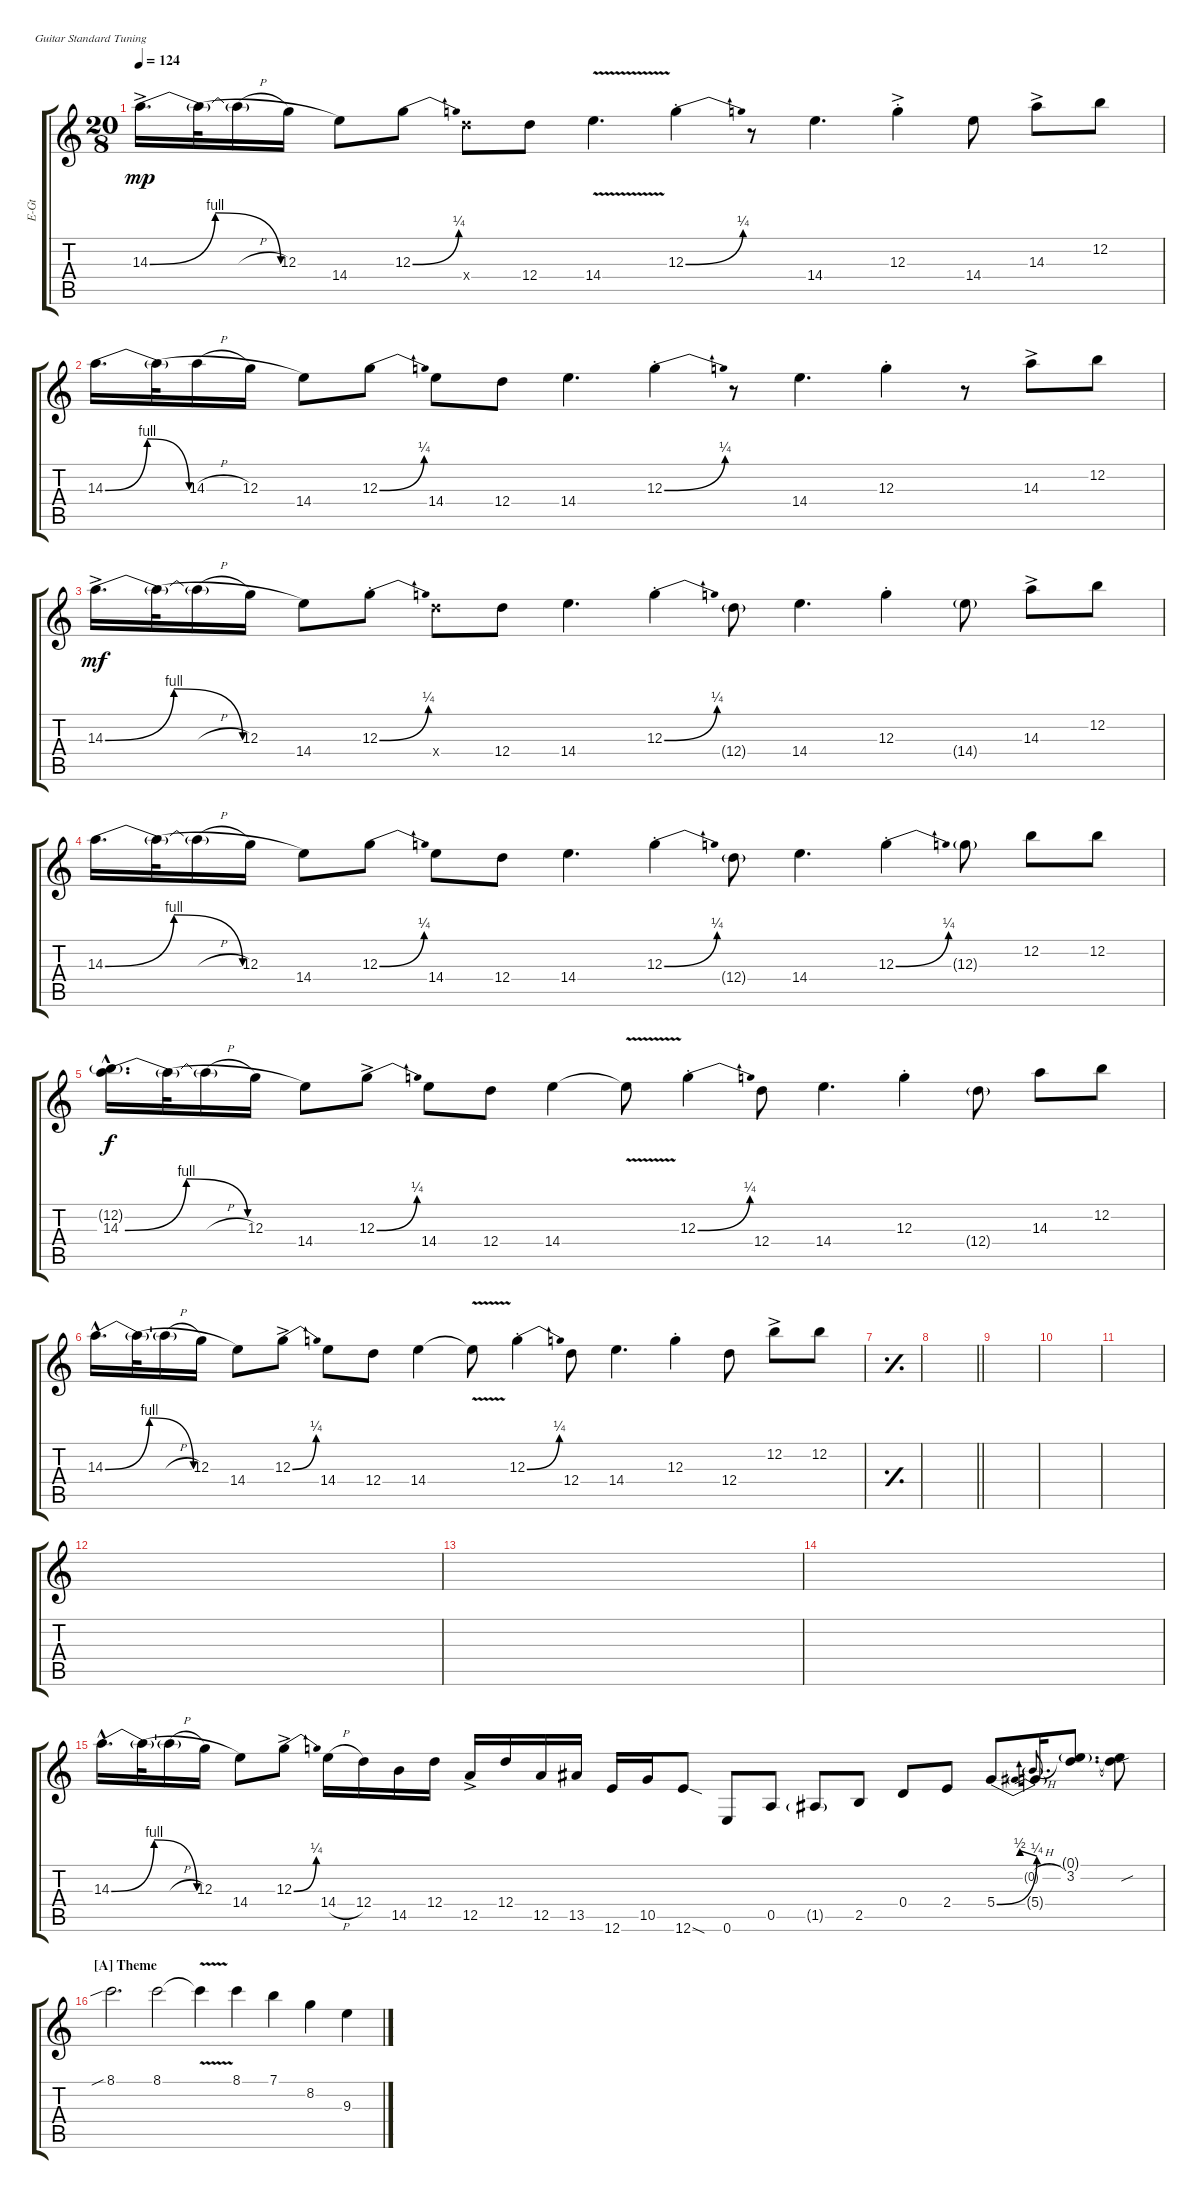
\bracketExtendMode groupsimilarinstruments
\otherSystemsTrackNameOrientation horizontal
\track ("Lead Guitar " "E-Gt") {instrument electricguitarclean}
\staff {score tabs}
\tuning (E4 B3 G3 D3 A2 E2)
\ts (20 8)
\tempo 124
\clef g2
\ks c
14.3{be (bendrelease 0 0 32.4 4 36.6 4 58.199999999999996 0) ac}.16{d dy mp beam Down} 14.3{t}.32{legatoorigin beam Down} 14.3{h t}.16{legatoorigin beam Down} 12.3.16{legatoorigin beam Down} 14.4.8{beam Down} 12.3{be (bend 0 0 10.799999999999999 1)}.8{beam Down} 12.4{x}.8{beam Down} 12.4.8{beam Down} 14.4{v}.4{d beam Down} 12.3{be (bend 0 0 9.6 1) st}.4{beam Down} r.8{beam Down} 14.4.4{d beam Down} 12.3{ac st}.4{beam Down} 14.4.8{beam Down} 14.3{ac}.8{beam Down} 12.2.8{beam Down} |
14.3{be (bendrelease 0 0 32.4 4 36.6 4 58.199999999999996 0)}.16{d beam Down} 14.3{t}.32{legatoorigin beam Down} 14.3{h}.16{legatoorigin beam Down} 12.3.16{legatoorigin beam Down} 14.4.8{beam Down} 12.3{be (bend 0 0 10.799999999999999 1)}.8{beam Down} 14.4.8{beam Down} 12.4.8{beam Down} 14.4.4{d beam Down} 12.3{be (bend 0 0 9.6 1) st}.4{beam Down} r.8{beam Down} 14.4.4{d beam Down} 12.3{st}.4{beam Down} r.8{beam Down} 14.3{ac}.8{beam Down} 12.2.8{beam Down} |
14.3{be (bendrelease 0 0 32.4 4 36.6 4 58.199999999999996 0) ac}.16{d dy mf beam Down} 14.3{t}.32{legatoorigin beam Down} 14.3{h t}.16{legatoorigin beam Down} 12.3.16{legatoorigin beam Down} 14.4.8{beam Down} 12.3{be (bend 0 0 10.799999999999999 1) st}.8{beam Down} 12.4{x}.8{beam Down} 12.4.8{beam Down} 14.4.4{d beam Down} 12.3{be (bend 0 0 9.6 1) st}.4{beam Down} 12.4{g}.8{beam Down} 14.4.4{d beam Down} 12.3{st}.4{beam Down} 14.4{g}.8{beam Down} 14.3{ac}.8{beam Down} 12.2.8{beam Down} |
14.3{be (bendrelease 0 0 32.4 4 36.6 4 58.199999999999996 0)}.16{d beam Down} 14.3{t}.32{legatoorigin beam Down} 14.3{h t}.16{legatoorigin beam Down} 12.3.16{legatoorigin beam Down} 14.4.8{beam Down} 12.3{be (bend 0 0 10.799999999999999 1)}.8{beam Down} 14.4.8{beam Down} 12.4.8{beam Down} 14.4.4{d beam Down} 12.3{be (bend 0 0 9.6 1) st}.4{beam Down} 12.4{g}.8{beam Down} 14.4.4{d beam Down} 12.3{be (bend 0 0 14.399999999999999 1) st}.4{beam Down} 12.3{g}.8{beam Down} 12.2.8{beam Down} 12.2.8{beam Down} |
(14.3{be (bendrelease 0 0 32.4 4 36.6 4 58.199999999999996 0) hac} 12.2{g}).16{d dy f beam Down} 14.3{t}.32{legatoorigin beam Down} 14.3{h t}.16{legatoorigin beam Down} 12.3.16{legatoorigin beam Down} 14.4.8{beam Down} 12.3{be (bend 0 0 10.799999999999999 1) ac}.8{beam Down} 14.4.8{beam Down} 12.4.8{beam Down} 14.4.4{beam Down} 14.4{v t}.8{beam Down} 12.3{be (bend 0 0 9.6 1) st}.4{beam Down} 12.4.8{beam Down} 14.4.4{d beam Down} 12.3{st}.4{beam Down} 12.4{g}.8{beam Down} 14.3.8{beam Down} 12.2.8{beam Down} |
14.3{be (bendrelease 0 0 32.4 4 36.6 4 58.199999999999996 0) hac}.16{d beam Down} 14.3{t}.32{legatoorigin beam Down} 14.3{h t}.16{legatoorigin beam Down} 12.3.16{legatoorigin beam Down} 14.4.8{beam Down} 12.3{be (bend 0 0 10.799999999999999 1) ac}.8{beam Down} 14.4.8{beam Down} 12.4.8{beam Down} 14.4.4{beam Down} 14.4{v t}.8{beam Down} 12.3{be (bend 0 0 9.6 1) st}.4{beam Down} 12.4.8{beam Down} 14.4.4{d beam Down} 12.3{st}.4{beam Down} 12.4.8{beam Down} 12.2{ac}.8{beam Down} 12.2.8{beam Down} |
\simile simple
|
\barLineRight lightlight
|
|
|
|
|
|
|
\simile none
14.3{be (bendrelease 0 0 32.4 4 36.6 4 58.199999999999996 0) hac}.16{d beam Down} 14.3{t}.32{legatoorigin beam Down} 14.3{h t}.16{legatoorigin beam Down} 12.3.16{legatoorigin beam Down} 14.4.8{beam Down} 12.3{be (bend 0 0 10.799999999999999 1) ac}.8{beam Down} 14.4{h}.16{beam Down} 12.4.16{beam Down} 14.5.16{beam Down} 12.4.16{beam Down} 12.5{ac}.16{beam Up} 12.4.16{beam Up} 12.5.16{beam Up} 13.5{acc #}.16{beam Up} 12.6.16{beam Up} 10.5.16{beam Up} 12.6{sod}.8{beam Up} 0.6.8{beam Up} 0.5.8{beam Up} 1.5{g acc #}.8{beam Up} 2.5.8{beam Up} 0.4.8{beam Up} 2.4.8{beam Up} 5.4{be (bend 0 0 16.8 1)}.8{beam Up} 5.4{be (bend 0 1 21.599999999999998 2) t}.16{beam Up} 0.2{h g}.8{d gr onbeat beam Up} (0.1{g} 3.2).8{d beam Up} (0.1{t} 3.2{sou t}).8{beam Down} |
\section ("A" "Theme")
8.1{sib}.2{d beam Down} 8.1.2{beam Down} 8.1{v t}.4{beam Down} 8.1.4{beam Down} 7.1.4{beam Down} 8.2.4{beam Down} 9.3.4{beam Down}
